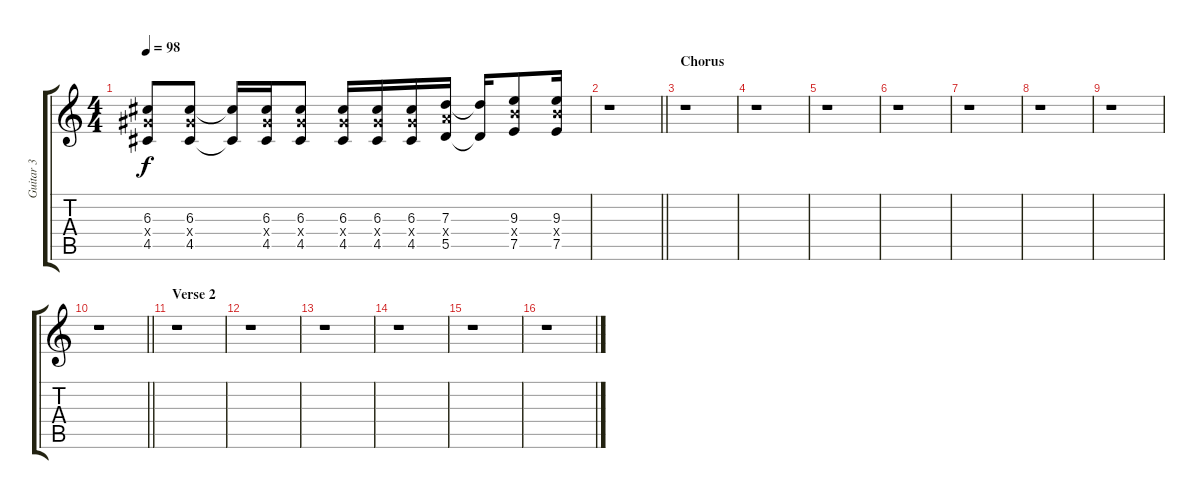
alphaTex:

\track ("Guitar 3" "Guitar 3") {instrument distortionguitar}
\staff {score tabs}
\tuning (E4 B3 G3 D3 A2 D2) {hide}
\ts (4 4)
\tempo 98
\clef g2
\ks c
(6.3 6.4{x} 4.5).8{dy f} (6.3 6.4{x} 4.5).8 (6.3{t} 4.5{t}).16 (6.3 6.4{x} 4.5).16 (6.3 6.4{x} 4.5).8 (6.3 6.4{x} 4.5).16 (6.3 6.4{x} 4.5).16 (6.3 6.4{x} 4.5).16 (7.3 7.4{x} 5.5).16 (7.3{t} 5.5{t}).16 (9.3 9.4{x} 7.5).8 (9.3 9.4{x} 7.5).16 |
\barLineRight lightlight
r.1 |
\section ("" "Chorus")
r.1 |
r.1 |
r.1 |
r.1 |
r.1 |
r.1 |
r.1 |
\barLineRight lightlight
r.1 |
\section ("" "Verse 2")
r.1 |
r.1 |
r.1 |
r.1 |
r.1 |
r.1
